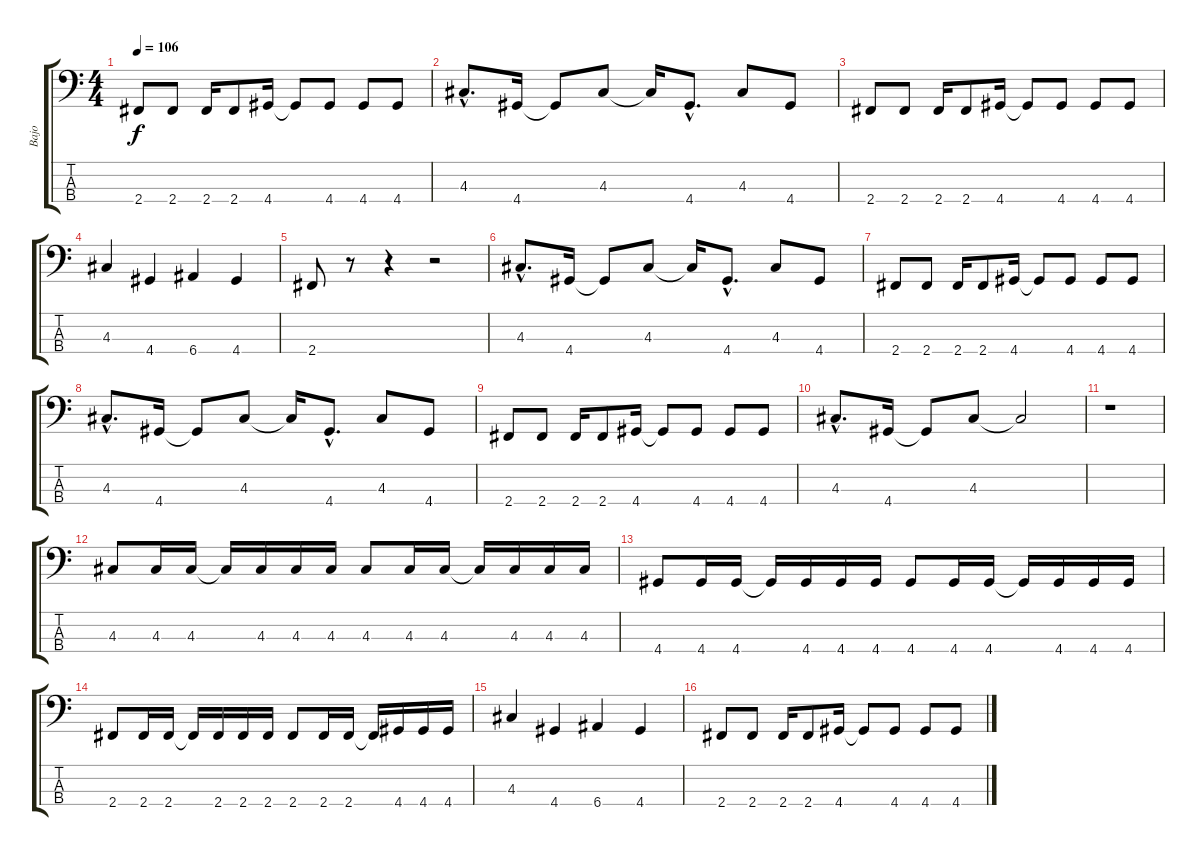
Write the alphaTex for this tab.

\track ("Bajo" "Bajo") {instrument electricbassfinger}
\staff {score tabs}
\tuning (G2 D2 A1 E1) {hide}
\ts (4 4)
\tempo 106
\clef f4
\ks c
2.4.8{dy f} 2.4.8 2.4.16 2.4.8 4.4.16 4.4{t}.8 4.4.8 4.4.8 4.4.8 |
4.3{hac}.8{d} 4.4.16 4.4{t}.8 4.3.8 4.3{t}.16 4.4{hac}.8{d} 4.3.8 4.4.8 |
2.4.8 2.4.8 2.4.16 2.4.8 4.4.16 4.4{t}.8 4.4.8 4.4.8 4.4.8 |
4.3.4 4.4.4 6.4.4 4.4.4 |
2.4.8 r.8 r.4 r.2 |
4.3{hac}.8{d} 4.4.16 4.4{t}.8 4.3.8 4.3{t}.16 4.4{hac}.8{d} 4.3.8 4.4.8 |
2.4.8 2.4.8 2.4.16 2.4.8 4.4.16 4.4{t}.8 4.4.8 4.4.8 4.4.8 |
4.3{hac}.8{d} 4.4.16 4.4{t}.8 4.3.8 4.3{t}.16 4.4{hac}.8{d} 4.3.8 4.4.8 |
2.4.8 2.4.8 2.4.16 2.4.8 4.4.16 4.4{t}.8 4.4.8 4.4.8 4.4.8 |
4.3{hac}.8{d} 4.4.16 4.4{t}.8 4.3.8 4.3{t}.2 |
r.1 |
4.3.8 4.3.16 4.3.16 4.3{t}.16 4.3.16 4.3.16 4.3.16 4.3.8 4.3.16 4.3.16 4.3{t}.16 4.3.16 4.3.16 4.3.16 |
4.4.8 4.4.16 4.4.16 4.4{t}.16 4.4.16 4.4.16 4.4.16 4.4.8 4.4.16 4.4.16 4.4{t}.16 4.4.16 4.4.16 4.4.16 |
2.4.8 2.4.16 2.4.16 2.4{t}.16 2.4.16 2.4.16 2.4.16 2.4.8 2.4.16 2.4.16 2.4{t}.16 4.4.16 4.4.16 4.4.16 |
4.3.4 4.4.4 6.4.4 4.4.4 |
2.4.8 2.4.8 2.4.16 2.4.8 4.4.16 4.4{t}.8 4.4.8 4.4.8 4.4.8
